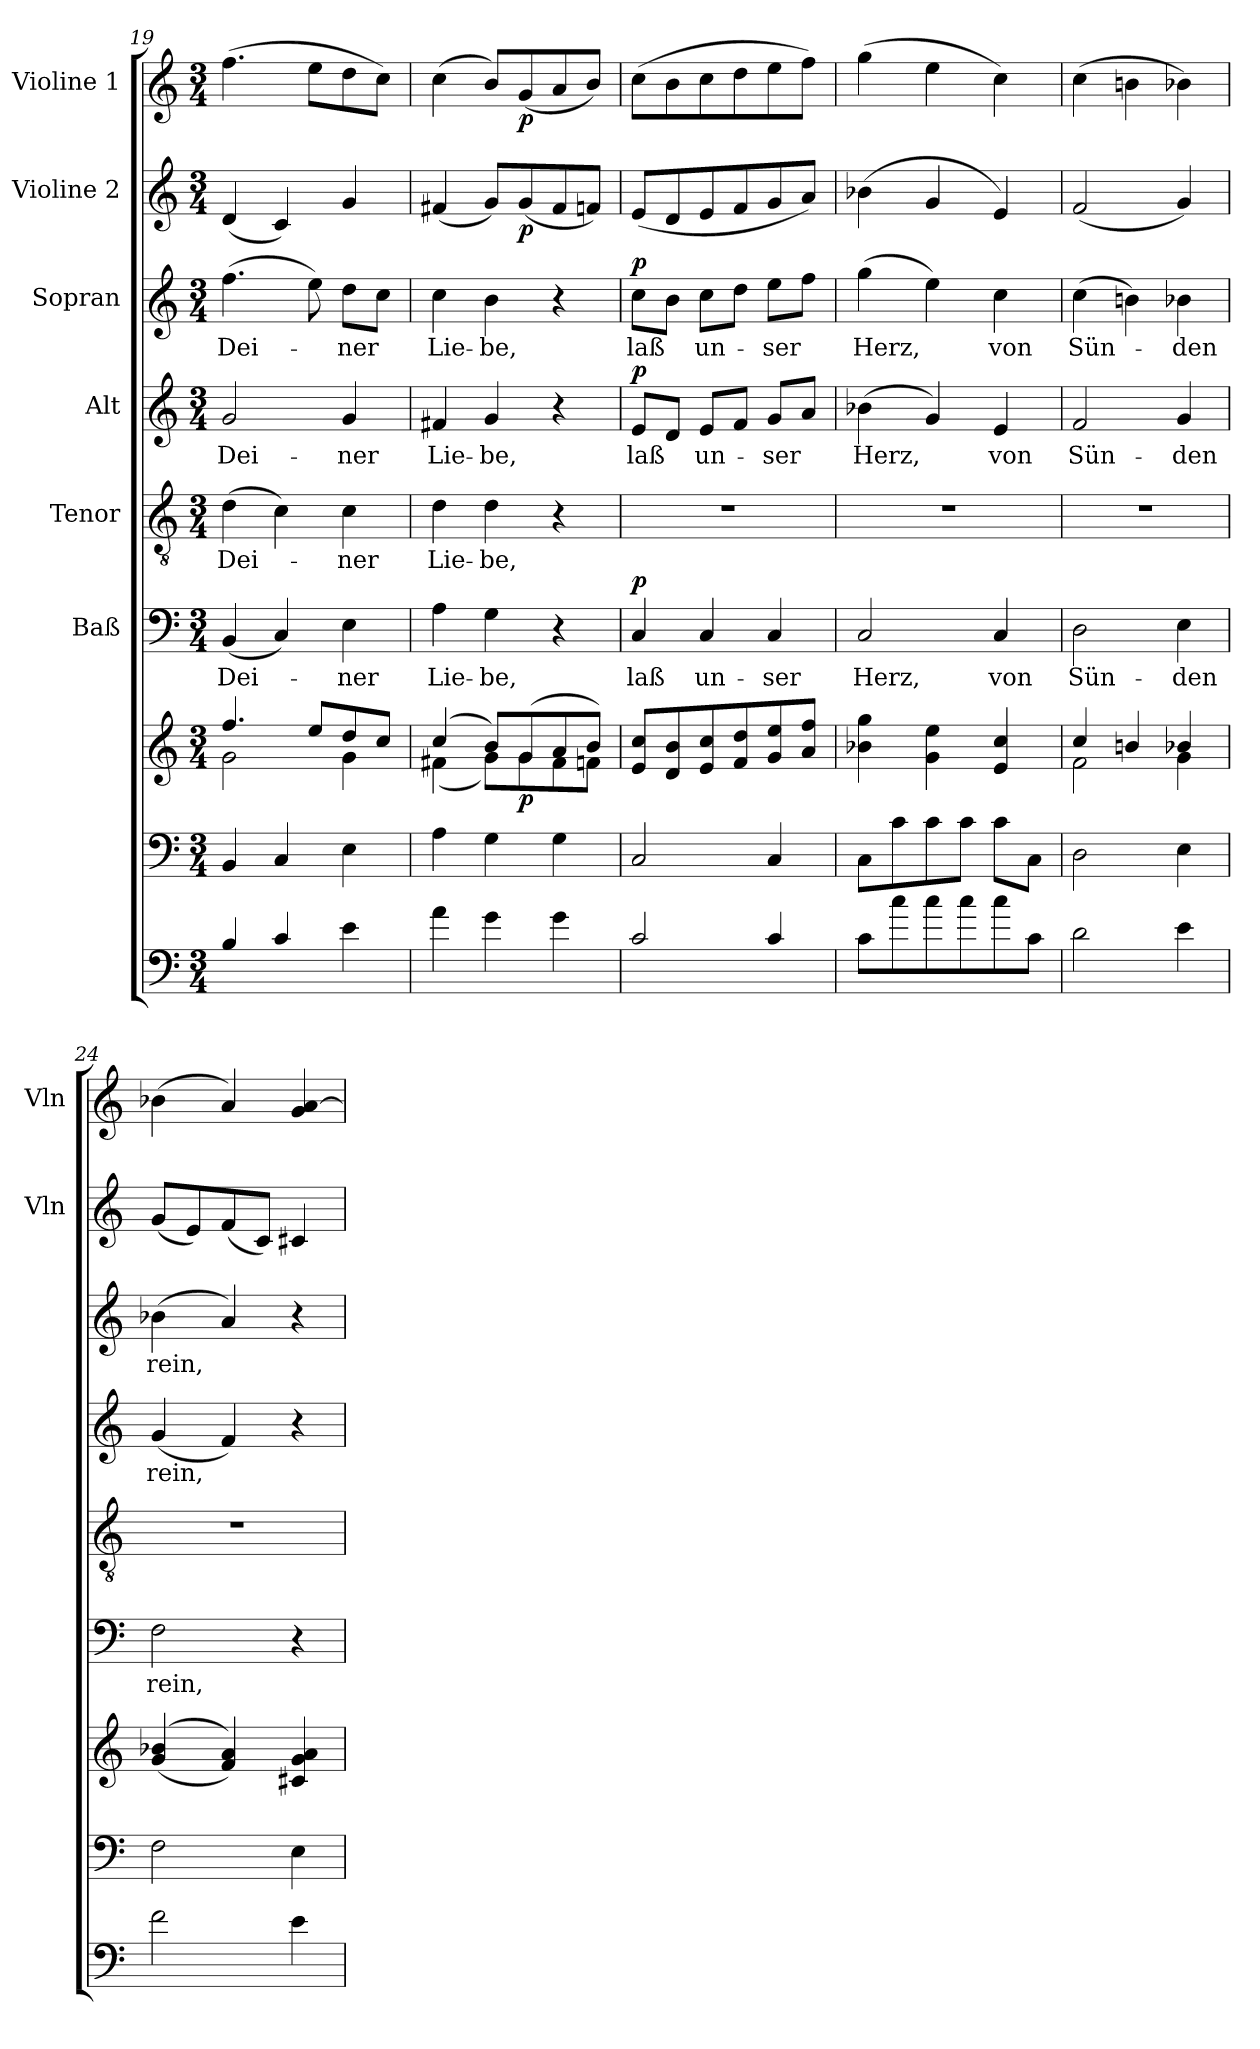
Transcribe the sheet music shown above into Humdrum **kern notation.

**kern	**kern	**kern	**dynam	**kern	**text	**dynam	**kern	**text	**kern	**text	**dynam	**kern	**text	**dynam	**kern	**dynam	**kern	**dynam
*part8	*part7	*part7	*part7	*part6	*part6	*part6	*part5	*part5	*part4	*part4	*part4	*part3	*part3	*part3	*part2	*part2	*part1	*part1
*staff9	*staff8	*staff7	*staff7/8	*staff6	*staff6	*staff6	*staff5	*staff5	*staff4	*staff4	*staff4	*staff3	*staff3	*staff3	*staff2	*staff2	*staff1	*staff1
*	*	*	*	*I"Baß	*	*	*I"Tenor	*	*I"Alt	*	*	*I"Sopran	*	*	*I"Violine 2	*	*I"Violine 1	*
*	*	*	*	*	*	*	*	*	*	*	*	*	*	*	*I'Vln	*	*I'Vln	*
!!LO:PB:g=z
*clefF4	*clefF4	*clefG2	*	*clefF4	*	*	*clefGv2	*	*clefG2	*	*	*clefG2	*	*	*clefG2	*	*clefG2	*
*ITrd7c12	*	*	*	*	*	*	*	*	*	*	*	*	*	*	*	*	*	*
*k[]	*k[]	*k[]	*	*k[]	*	*	*k[]	*	*k[]	*	*	*k[]	*	*	*k[]	*	*k[]	*
*C:	*C:	*C:	*	*C:	*	*	*C:	*	*C:	*	*	*C:	*	*	*C:	*	*C:	*
*M3/4	*M3/4	*M3/4	*	*M3/4	*	*	*M3/4	*	*M3/4	*	*	*M3/4	*	*	*M3/4	*	*M3/4	*
=19	=19	=19	=19	=19	=19	=19	=19	=19	=19	=19	=19	=19	=19	=19	=19	=19	=19	=19
*	*	*^	*	*	*	*	*	*	*	*	*	*	*	*	*	*	*	*
!	!	!	!	!	!	!LO:LY:b	!	!	!LO:LY:b	!	!LO:LY:b	!	!	!LO:LY:b	!	!	!	!	!
4BB/	4BB/	4.ff/	2g\	.	(<4BB/	Dei-	.	(>4d\	Dei-	2g/	Dei-	.	(>4.ff\	Dei-	.	(<4d/	.	(>4.ff\	.
4C/	4C/	.	.	.	4C/)	.	.	4c\)	.	.	.	.	.	.	.	4c/)	.	.	.
.	.	8ee/L	.	.	.	.	.	.	.	.	.	.	8ee\)	.	.	.	.	8ee\L	.
!	!	!	!	!	!	!LO:LY:b	!	!	!LO:LY:b	!	!LO:LY:b	!	!	!LO:LY:b	!	!	!	!	!
4E\	4E\	8dd/	4g\	.	4E\	-ner	.	4c\	-ner	4g/	-ner	.	8dd\L	-ner	.	4g/	.	8dd\	.
.	.	8cc/J	.	.	.	.	.	.	.	.	.	.	8cc\J	.	.	.	.	8cc\J)	.
=20	=20	=20	=20	=20	=20	=20	=20	=20	=20	=20	=20	=20	=20	=20	=20	=20	=20	=20	=20
!	!	!	!	!	!	!LO:LY:b	!	!	!LO:LY:b	!	!LO:LY:b	!	!	!LO:LY:b	!	!	!	!	!
4A\	4A\	(4cc/	(<4f#X\	.	4A\	Lie-	.	4d\	Lie-	4f#X/	Lie-	.	4cc\	Lie-	.	(<4f#X/	.	(>4cc\	.
!	!	!	!	!	!	!LO:LY:b	!	!	!LO:LY:b	!	!LO:LY:b	!	!	!LO:LY:b	!	!	!	!	!
4G\	4G\	8b/L)	8g\L)	.	4G\	-be,	.	4d\	-be,	4g/	-be,	.	4b\	-be,	.	8g/L)	.	8b/L)	.
!	!	!	!	!LO:DY:b	!	!	!	!	!	!	!	!	!	!	!	!	!LO:DY:b	!	!LO:DY:b
.	.	(>8g/	8g\	p	.	.	.	.	.	.	.	.	.	.	.	(<8g/	p	(<8g/	p
4G\	4G\	8a/	8f#\	.	4r	.	.	4r	.	4r	.	.	4r	.	.	8f#/	.	8a/	.
.	.	8b/J)	8fn\J	.	.	.	.	.	.	.	.	.	.	.	.	8fn/J)	.	8b/J)	.
=21	=21	=21	=21	=21	=21	=21	=21	=21	=21	=21	=21	=21	=21	=21	=21	=21	=21	=21	=21
!	!	!	!	!	!	!LO:LY:b	!LO:DY:a	!	!	!	!LO:LY:b	!LO:DY:a	!	!LO:LY:b	!LO:DY:a	!	!	!	!
*	*	*v	*v	*	*	*	*	*	*	*	*	*	*	*	*	*	*	*	*
2C/	2C/	8e/ 8cc/L	.	4C/	laß	p	2.r	.	8e/L	laß	p	8cc\L	laß	p	(<8e/L	.	(>8cc\L	.
.	.	8d/ 8b/	.	.	.	.	.	.	8d/J	.	.	8b\J	.	.	8d/	.	8b\	.
!	!	!	!	!	!LO:LY:b	!	!	!	!	!LO:LY:b	!	!	!LO:LY:b	!	!	!	!	!
.	.	8e/ 8cc/	.	4C/	un-	.	.	.	8e/L	un-	.	8cc\L	un-	.	8e/	.	8cc\	.
.	.	8f/ 8dd/	.	.	.	.	.	.	8f/J	.	.	8dd\J	.	.	8f/	.	8dd\	.
!	!	!	!	!	!LO:LY:b	!	!	!	!	!LO:LY:b	!	!	!LO:LY:b	!	!	!	!	!
4C/	4C/	8g/ 8ee/	.	4C/	-ser	.	.	.	8g/L	-ser	.	8ee\L	-ser	.	8g/	.	8ee\	.
.	.	8a/ 8ff/J	.	.	.	.	.	.	8a/J	.	.	8ff\J	.	.	8a/J)	.	8ff\J)	.
=22	=22	=22	=22	=22	=22	=22	=22	=22	=22	=22	=22	=22	=22	=22	=22	=22	=22	=22
!	!	!	!	!	!LO:LY:b	!	!	!	!	!LO:LY:b	!	!	!LO:LY:b	!	!	!	!	!
8C\L	8C\L	4b-X\ 4gg\	.	2C/	Herz,	.	2.r	.	(>4b-X\	Herz,	.	(>4gg\	Herz,	.	(<4b-X\	.	(>4gg\	.
8c\	8c\	.	.	.	.	.	.	.	.	.	.	.	.	.	.	.	.	.
8c\	8c\	4g\ 4ee\	.	.	.	.	.	.	4g/)	.	.	4ee\)	.	.	4g/	.	4ee\	.
8c\	8c\J	.	.	.	.	.	.	.	.	.	.	.	.	.	.	.	.	.
!	!	!	!	!	!LO:LY:b	!	!	!	!	!LO:LY:b	!	!	!LO:LY:b	!	!	!	!	!
8c\	8c\L	4e/ 4cc/	.	4C/	von	.	.	.	4e/	von	.	4cc\	von	.	4e/)	.	4cc\)	.
8C\J	8C\J	.	.	.	.	.	.	.	.	.	.	.	.	.	.	.	.	.
=23	=23	=23	=23	=23	=23	=23	=23	=23	=23	=23	=23	=23	=23	=23	=23	=23	=23	=23
*	*	*^	*	*	*	*	*	*	*	*	*	*	*	*	*	*	*	*
!	!	!	!	!	!	!LO:LY:b	!	!	!	!	!LO:LY:b	!	!	!LO:LY:b	!	!	!	!	!
2D\	2D\	4cc/	2f\	.	2D\	Sün-	.	2.r	.	2f/	Sün-	.	(>4cc\	Sün-	.	(<2f/	.	(>4cc\	.
.	.	4bn/	.	.	.	.	.	.	.	.	.	.	4bn\)	.	.	.	.	4bn\	.
!	!	!	!	!	!	!LO:LY:b	!	!	!	!	!LO:LY:b	!	!	!LO:LY:b	!	!	!	!	!
4E\	4E\	4b-X/	4g\	.	4E\	-den	.	.	.	4g/	-den	.	4b-X\	-den	.	4g/)	.	4b-X\)	.
=24	=24	=24	=24	=24	=24	=24	=24	=24	=24	=24	=24	=24	=24	=24	=24	=24	=24	=24	=24
!	!	!	!	!	!	!LO:LY:b	!	!	!	!	!LO:LY:b	!	!	!LO:LY:b	!	!	!	!	!
*	*	*v	*v	*	*	*	*	*	*	*	*	*	*	*	*	*	*	*	*
2F\	2F\	((<4g/ 4b-X/	.	2F\	rein,	.	2.r	.	(<4g/	rein,	.	(>4b-X\	rein,	.	(<8g/L	.	(>4b-X\	.
.	.	.	.	.	.	.	.	.	.	.	.	.	.	.	8e/)	.	.	.
.	.	4f/ 4a/))	.	.	.	.	.	.	4f/)	.	.	4a/)	.	.	(<8f/	.	4a/)	.
.	.	.	.	.	.	.	.	.	.	.	.	.	.	.	8c/J)	.	.	.
4E\	4E\	4c#X/ 4g/ 4a/	.	4r	.	.	.	.	4r	.	.	4r	.	.	4c#X/	.	4g/ [4a/	.
=	=	=	=	=	=	=	=	=	=	=	=	=	=	=	=	=	=	=
*-	*-	*-	*-	*-	*-	*-	*-	*-	*-	*-	*-	*-	*-	*-	*-	*-	*-	*-
